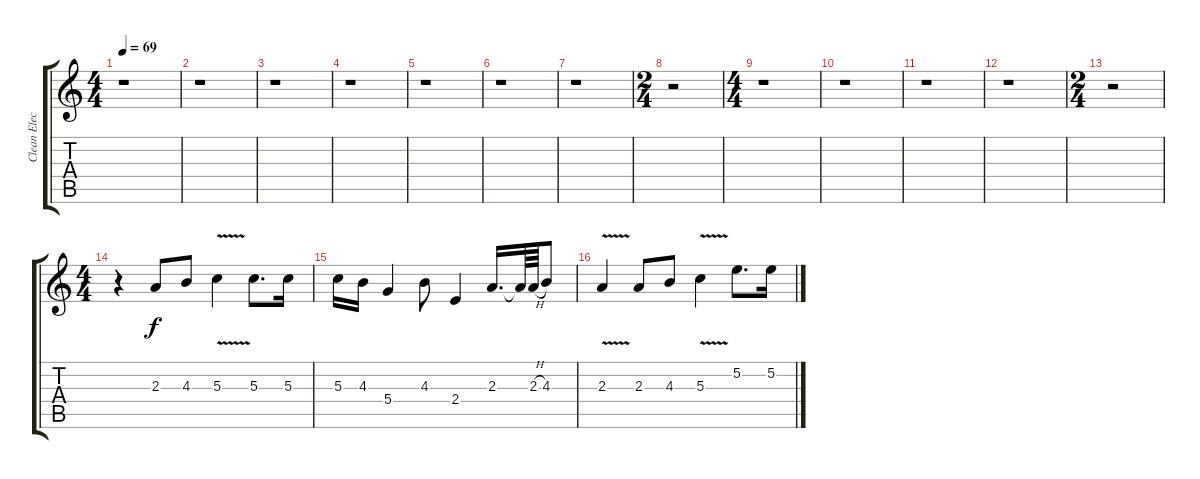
\track ("Clean Electric" "Clean Elec") {instrument electricguitarclean}
\staff {score tabs}
\tuning (E4 B3 G3 D3 A2 E2) {hide}
\ts (4 4)
\tempo 69
\clef g2
\ks c
r.1{dy f} |
r.1 |
r.1 |
r.1 |
r.1 |
r.1 |
r.1 |
\ts (2 4)
r.2 |
\ts (4 4)
r.1 |
r.1 |
r.1 |
r.1 |
\ts (2 4)
r.2 |
\ts (4 4)
r.4 2.3.8 4.3.8 5.3{v}.4 5.3.8{d} 5.3.16 |
5.3.16 4.3.16 5.4.4 4.3.8 2.4.4 2.3.16{d} 2.3{t}.64 2.3{h}.64 4.3.8 |
2.3{v}.4 2.3.8 4.3.8 5.3{v}.4 5.2.8{d} 5.2.16
